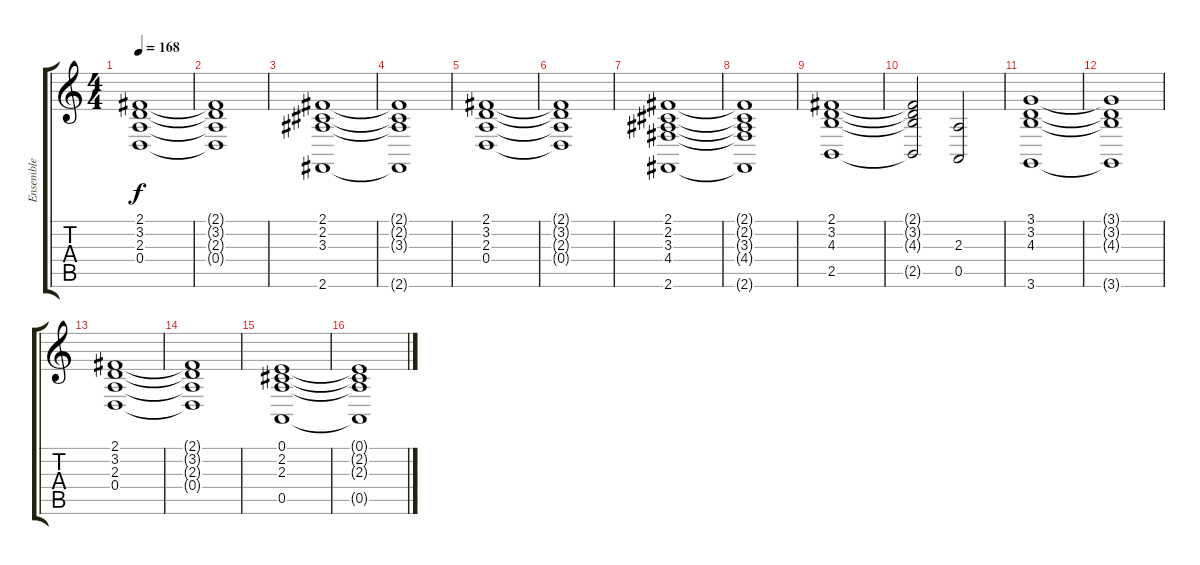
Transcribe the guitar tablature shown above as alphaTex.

\track ("Ensemble" "Ensemble") {instrument stringensemble1}
\staff {score tabs}
\tuning (E4 B3 G3 D3 A2 E2) {hide}
\ts (4 4)
\tempo 168
\clef g2
\ks c
(2.1 3.2 2.3 0.4).1{dy f} |
(2.1{t} 3.2{t} 2.3{t} 0.4{t}).1 |
(2.1 2.2 3.3 2.6).1 |
(2.1{t} 2.2{t} 3.3{t} 2.6{t}).1 |
\section ("" "")
(2.1 3.2 2.3 0.4).1 |
(2.1{t} 3.2{t} 2.3{t} 0.4{t}).1 |
(2.1 2.2 3.3 4.4 2.6).1 |
(2.1{t} 2.2{t} 3.3{t} 4.4{t} 2.6{t}).1 |
(2.1 3.2 4.3 2.5).1 |
(2.1{t} 3.2{t} 4.3{t} 2.5{t}).2 (2.3 0.5).2 |
(3.1 3.2 4.3 3.6).1 |
(3.1{t} 3.2{t} 4.3{t} 3.6{t}).1 |
\section ("" "")
(2.1 3.2 2.3 0.4).1 |
(2.1{t} 3.2{t} 2.3{t} 0.4{t}).1 |
(0.1 2.2 2.3 0.5).1 |
(0.1{t} 2.2{t} 2.3{t} 0.5{t}).1
